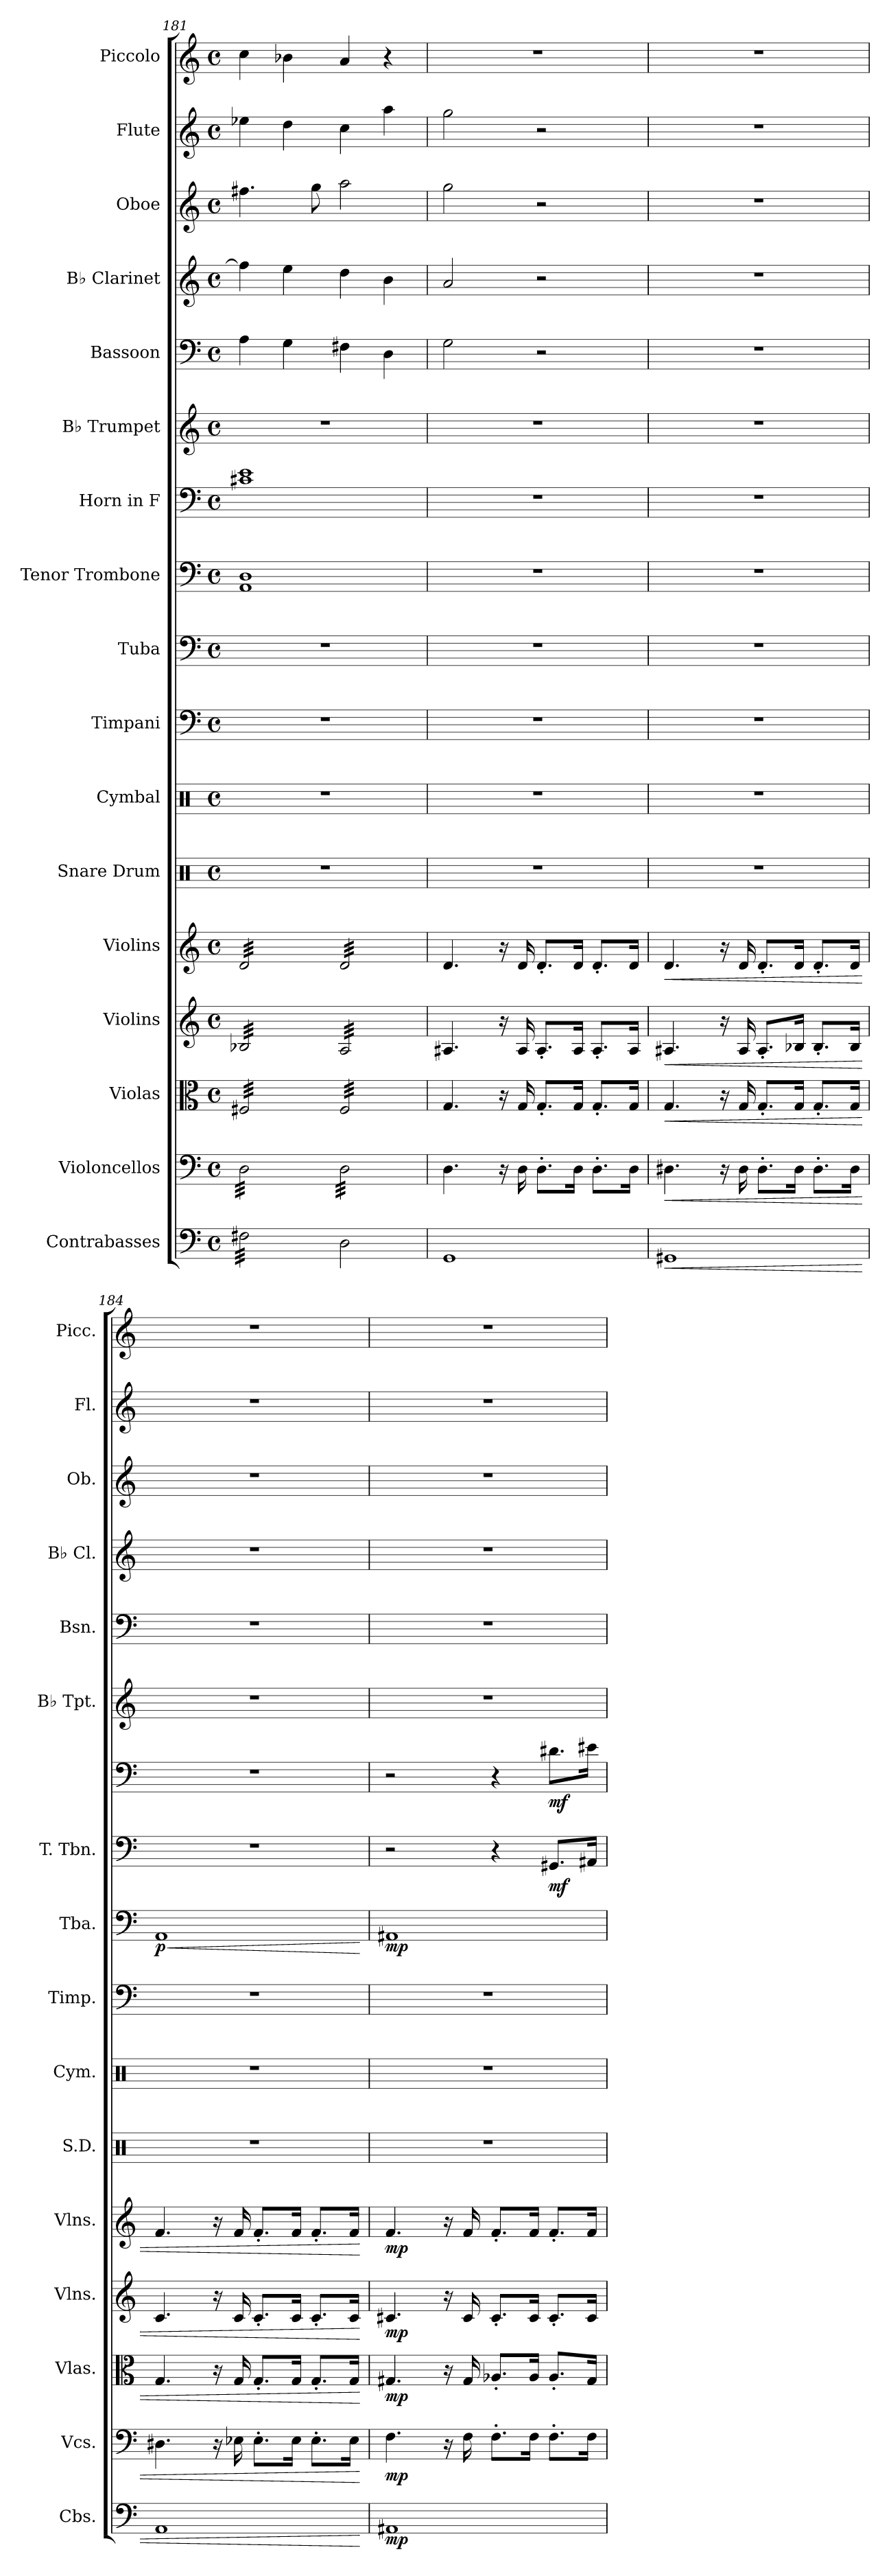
**kern	**dynam	**kern	**dynam	**kern	**dynam	**kern	**dynam	**kern	**dynam	**kern	**kern	**kern	**kern	**dynam	**kern	**dynam	**kern	**dynam	**kern	**kern	**kern	**kern	**kern	**kern
*part17	*part17	*part16	*part16	*part15	*part15	*part14	*part14	*part13	*part13	*part12	*part11	*part10	*part9	*part9	*part8	*part8	*part7	*part7	*part6	*part5	*part4	*part3	*part2	*part1
*staff17	*staff17	*staff16	*staff16	*staff15	*staff15	*staff14	*staff14	*staff13	*staff13	*staff12	*staff11	*staff10	*staff9	*staff9	*staff8	*staff8	*staff7	*staff7	*staff6	*staff5	*staff4	*staff3	*staff2	*staff1
*I"Contrabasses	*	*I"Violoncellos	*	*I"Violas	*	*I"Violins	*	*I"Violins	*	*I"Snare Drum	*I"Cymbal	*I"Timpani	*I"Tuba	*	*I"Tenor Trombone	*	*I"Horn in F	*	*I"B♭ Trumpet	*I"Bassoon	*I"B♭ Clarinet	*I"Oboe	*I"Flute	*I"Piccolo
*I'Cbs.	*	*I'Vcs.	*	*I'Vlas.	*	*I'Vlns.	*	*I'Vlns.	*	*I'S.D.	*I'Cym.	*I'Timp.	*I'Tba.	*	*I'T. Tbn.	*	*	*	*I'B♭ Tpt.	*I'Bsn.	*I'B♭ Cl.	*I'Ob.	*I'Fl.	*I'Picc.
*clefF4	*	*clefF4	*	*clefC3	*	*clefG2	*	*clefG2	*	*clefX	*clefX	*clefF4	*clefF4	*	*clefF4	*	*clefF4	*	*clefG2	*clefF4	*clefG2	*clefG2	*clefG2	*clefG2
*ITrd7c12	*	*	*	*	*	*	*	*	*	*	*	*	*	*	*	*	*ITrd4c7	*	*ITrd1c2	*	*ITrd1c2	*	*	*ITrd-7c-12
*k[]	*	*k[]	*	*k[]	*	*k[]	*	*k[]	*	*k[]	*k[]	*k[]	*k[]	*	*k[]	*	*k[b-]	*	*k[b-e-]	*k[]	*k[b-e-]	*k[]	*k[]	*k[]
*M4/4	*	*M4/4	*	*M4/4	*	*M4/4	*	*M4/4	*	*M4/4	*M4/4	*M4/4	*M4/4	*	*M4/4	*	*M4/4	*	*M4/4	*M4/4	*M4/4	*M4/4	*M4/4	*M4/4
*met(c)	*	*met(c)	*	*met(c)	*	*met(c)	*	*met(c)	*	*met(c)	*met(c)	*met(c)	*met(c)	*	*met(c)	*	*met(c)	*	*met(c)	*met(c)	*met(c)	*met(c)	*met(c)	*met(c)
=181	=181	=181	=181	=181	=181	=181	=181	=181	=181	=181	=181	=181	=181	=181	=181	=181	=181	=181	=181	=181	=181	=181	=181	=181
*tremolo	*	*	*	*	*	*	*	*	*	*	*	*	*	*	*	*	*	*	*	*	*	*	*	*
*	*	*tremolo	*	*	*	*	*	*	*	*	*	*	*	*	*	*	*	*	*	*	*	*	*	*
*	*	*	*	*tremolo	*	*	*	*	*	*	*	*	*	*	*	*	*	*	*	*	*	*	*	*
*	*	*	*	*	*	*tremolo	*	*	*	*	*	*	*	*	*	*	*	*	*	*	*	*	*	*
*	*	*	*	*	*	*	*	*tremolo	*	*	*	*	*	*	*	*	*	*	*	*	*	*	*	*
32FF#X\LLL	.	32D\LLL	.	32F#X/LLL	.	32B-X/LLL	.	32d/LLL	.	1r	1r	1r	1r	.	1AA 1D	.	1F#X 1A	.	1r	4A\	4ee-\]	4.ff#X\	4ee-X\	4ccc\
32FF#X\	.	32D\	.	32F#X/	.	32B-X/	.	32d/	.	.	.	.	.	.	.	.	.	.	.	.	.	.	.	.
32FF#X\	.	32D\	.	32F#X/	.	32B-X/	.	32d/	.	.	.	.	.	.	.	.	.	.	.	.	.	.	.	.
32FF#X\	.	32D\	.	32F#X/	.	32B-X/	.	32d/	.	.	.	.	.	.	.	.	.	.	.	.	.	.	.	.
32FF#X\	.	32D\	.	32F#X/	.	32B-X/	.	32d/	.	.	.	.	.	.	.	.	.	.	.	.	.	.	.	.
32FF#X\	.	32D\	.	32F#X/	.	32B-X/	.	32d/	.	.	.	.	.	.	.	.	.	.	.	.	.	.	.	.
32FF#X\	.	32D\	.	32F#X/	.	32B-X/	.	32d/	.	.	.	.	.	.	.	.	.	.	.	.	.	.	.	.
32FF#X\	.	32D\	.	32F#X/	.	32B-X/	.	32d/	.	.	.	.	.	.	.	.	.	.	.	.	.	.	.	.
32FF#X\	.	32D\	.	32F#X/	.	32B-X/	.	32d/	.	.	.	.	.	.	.	.	.	.	.	4G\	4dd\	.	4dd\	4bb-X\
32FF#X\	.	32D\	.	32F#X/	.	32B-X/	.	32d/	.	.	.	.	.	.	.	.	.	.	.	.	.	.	.	.
32FF#X\	.	32D\	.	32F#X/	.	32B-X/	.	32d/	.	.	.	.	.	.	.	.	.	.	.	.	.	.	.	.
32FF#X\	.	32D\	.	32F#X/	.	32B-X/	.	32d/	.	.	.	.	.	.	.	.	.	.	.	.	.	.	.	.
32FF#X\	.	32D\	.	32F#X/	.	32B-X/	.	32d/	.	.	.	.	.	.	.	.	.	.	.	.	.	8gg\	.	.
32FF#X\	.	32D\	.	32F#X/	.	32B-X/	.	32d/	.	.	.	.	.	.	.	.	.	.	.	.	.	.	.	.
32FF#X\	.	32D\	.	32F#X/	.	32B-X/	.	32d/	.	.	.	.	.	.	.	.	.	.	.	.	.	.	.	.
32FF#X\JJJ	.	32D\JJJ	.	32F#X/JJJ	.	32B-X/JJJ	.	32d/JJJ	.	.	.	.	.	.	.	.	.	.	.	.	.	.	.	.
*Xtremolo	*	*	*	*	*	*	*	*	*	*	*	*	*	*	*	*	*	*	*	*	*	*	*	*
2DD\	.	32D\LLL	.	32F#/LLL	.	32A/LLL	.	32d/LLL	.	.	.	.	.	.	.	.	.	.	.	4F#X\	4cc\	2aa\	4cc\	4aa/
.	.	32D\	.	32F#/	.	32A/	.	32d/	.	.	.	.	.	.	.	.	.	.	.	.	.	.	.	.
.	.	32D\	.	32F#/	.	32A/	.	32d/	.	.	.	.	.	.	.	.	.	.	.	.	.	.	.	.
.	.	32D\	.	32F#/	.	32A/	.	32d/	.	.	.	.	.	.	.	.	.	.	.	.	.	.	.	.
.	.	32D\	.	32F#/	.	32A/	.	32d/	.	.	.	.	.	.	.	.	.	.	.	.	.	.	.	.
.	.	32D\	.	32F#/	.	32A/	.	32d/	.	.	.	.	.	.	.	.	.	.	.	.	.	.	.	.
.	.	32D\	.	32F#/	.	32A/	.	32d/	.	.	.	.	.	.	.	.	.	.	.	.	.	.	.	.
.	.	32D\	.	32F#/	.	32A/	.	32d/	.	.	.	.	.	.	.	.	.	.	.	.	.	.	.	.
.	.	32D\	.	32F#/	.	32A/	.	32d/	.	.	.	.	.	.	.	.	.	.	.	4D\	4a\	.	4aa\	4r
.	.	32D\	.	32F#/	.	32A/	.	32d/	.	.	.	.	.	.	.	.	.	.	.	.	.	.	.	.
.	.	32D\	.	32F#/	.	32A/	.	32d/	.	.	.	.	.	.	.	.	.	.	.	.	.	.	.	.
.	.	32D\	.	32F#/	.	32A/	.	32d/	.	.	.	.	.	.	.	.	.	.	.	.	.	.	.	.
.	.	32D\	.	32F#/	.	32A/	.	32d/	.	.	.	.	.	.	.	.	.	.	.	.	.	.	.	.
.	.	32D\	.	32F#/	.	32A/	.	32d/	.	.	.	.	.	.	.	.	.	.	.	.	.	.	.	.
.	.	32D\	.	32F#/	.	32A/	.	32d/	.	.	.	.	.	.	.	.	.	.	.	.	.	.	.	.
.	.	32D\JJJ	.	32F#/JJJ	.	32A/JJJ	.	32d/JJJ	.	.	.	.	.	.	.	.	.	.	.	.	.	.	.	.
*	*	*	*	*	*	*	*	*Xtremolo	*	*	*	*	*	*	*	*	*	*	*	*	*	*	*	*
*	*	*	*	*	*	*Xtremolo	*	*	*	*	*	*	*	*	*	*	*	*	*	*	*	*	*	*
*	*	*	*	*Xtremolo	*	*	*	*	*	*	*	*	*	*	*	*	*	*	*	*	*	*	*	*
*	*	*Xtremolo	*	*	*	*	*	*	*	*	*	*	*	*	*	*	*	*	*	*	*	*	*	*
!!LO:PB:g=z
=182	=182	=182	=182	=182	=182	=182	=182	=182	=182	=182	=182	=182	=182	=182	=182	=182	=182	=182	=182	=182	=182	=182	=182	=182
1GGG	.	4.D\	.	4.G/	.	4.A#X/	.	4.d/	.	1r	1r	1r	1r	.	1r	.	1r	.	1r	2G\	2g/	2gg\	2gg\	1r
.	.	16r	.	16r	.	16r	.	16r	.	.	.	.	.	.	.	.	.	.	.	.	.	.	.	.
.	.	16D\	.	16G/	.	16A#/	.	16d/	.	.	.	.	.	.	.	.	.	.	.	.	.	.	.	.
.	.	8.D'\L	.	8.G'/L	.	8.A#'/L	.	8.d'/L	.	.	.	.	.	.	.	.	.	.	.	2r	2r	2r	2r	.
.	.	16D\Jk	.	16G/Jk	.	16A#/Jk	.	16d/Jk	.	.	.	.	.	.	.	.	.	.	.	.	.	.	.	.
.	.	8.D'\L	.	8.G'/L	.	8.A#'/L	.	8.d'/L	.	.	.	.	.	.	.	.	.	.	.	.	.	.	.	.
.	.	16D\Jk	.	16G/Jk	.	16A#/Jk	.	16d/Jk	.	.	.	.	.	.	.	.	.	.	.	.	.	.	.	.
=183	=183	=183	=183	=183	=183	=183	=183	=183	=183	=183	=183	=183	=183	=183	=183	=183	=183	=183	=183	=183	=183	=183	=183	=183
!	!LO:HP:b	!	!LO:HP:b	!	!LO:HP:b	!	!LO:HP:b	!	!LO:HP:b	!	!	!	!	!	!	!	!	!	!	!	!	!	!	!
1GGG#X	<	4.D#X\	<	4.G/	<	4.A#X/	<	4.d/	<	1r	1r	1r	1r	.	1r	.	1r	.	1r	1r	1r	1r	1r	1r
.	.	16r	.	16r	.	16r	.	16r	.	.	.	.	.	.	.	.	.	.	.	.	.	.	.	.
.	.	16D#\	.	16G/	.	16A#/	.	16d/	.	.	.	.	.	.	.	.	.	.	.	.	.	.	.	.
.	.	8.D#'\L	.	8.G'/L	.	8.A#'/L	.	8.d'/L	.	.	.	.	.	.	.	.	.	.	.	.	.	.	.	.
.	.	16D#\Jk	.	16G/Jk	.	16B-X/Jk	.	16d/Jk	.	.	.	.	.	.	.	.	.	.	.	.	.	.	.	.
.	.	8.D#'\L	.	8.G'/L	.	8.B-'/L	.	8.d'/L	.	.	.	.	.	.	.	.	.	.	.	.	.	.	.	.
.	.	16D#\Jk	.	16G/Jk	.	16B-/Jk	.	16d/Jk	.	.	.	.	.	.	.	.	.	.	.	.	.	.	.	.
=184	=184	=184	=184	=184	=184	=184	=184	=184	=184	=184	=184	=184	=184	=184	=184	=184	=184	=184	=184	=184	=184	=184	=184	=184
!	!	!	!	!	!	!	!	!	!	!	!	!	!	!LO:HP:b	!	!	!	!	!	!	!	!	!	!
!	!	!	!	!	!	!	!	!	!	!	!	!	!	!LO:DY:n=1:b	!	!	!	!	!	!	!	!	!	!
1AAA	.	4.D#X\	.	4.G/	.	4.c/	.	4.f/	.	1r	1r	1r	1AA	< p	1r	.	1r	.	1r	1r	1r	1r	1r	1r
.	.	16r	.	16r	.	16r	.	16r	.	.	.	.	.	.	.	.	.	.	.	.	.	.	.	.
.	.	16E-X\	.	16G/	.	16c/	.	16f/	.	.	.	.	.	.	.	.	.	.	.	.	.	.	.	.
.	.	8.E-'\L	.	8.G'/L	.	8.c'/L	.	8.f'/L	.	.	.	.	.	.	.	.	.	.	.	.	.	.	.	.
.	.	16E-\Jk	.	16G/Jk	.	16c/Jk	.	16f/Jk	.	.	.	.	.	.	.	.	.	.	.	.	.	.	.	.
.	.	8.E-'\L	.	8.G'/L	.	8.c'/L	.	8.f'/L	.	.	.	.	.	.	.	.	.	.	.	.	.	.	.	.
.	.	16E-\Jk	.	16G/Jk	.	16c/Jk	.	16f/Jk	.	.	.	.	.	.	.	.	.	.	.	.	.	.	.	.
.	[	.	[	.	[	.	[	.	[	.	.	.	.	[	.	.	.	.	.	.	.	.	.	.
=185	=185	=185	=185	=185	=185	=185	=185	=185	=185	=185	=185	=185	=185	=185	=185	=185	=185	=185	=185	=185	=185	=185	=185	=185
!	!LO:DY:b	!	!LO:DY:b	!	!LO:DY:b	!	!LO:DY:b	!	!LO:DY:b	!	!	!	!	!LO:DY:b	!	!	!	!	!	!	!	!	!	!
1AAA#X	mp	4.F\	mp	4.G#X/	mp	4.c#X/	mp	4.f/	mp	1r	1r	1r	1AA#X	mp	2r	.	2r	.	1r	1r	1r	1r	1r	1r
.	.	16r	.	16r	.	16r	.	16r	.	.	.	.	.	.	.	.	.	.	.	.	.	.	.	.
.	.	16F\	.	16G#/	.	16c#/	.	16f/	.	.	.	.	.	.	.	.	.	.	.	.	.	.	.	.
.	.	8.F'\L	.	8.A-X'/L	.	8.c#'/L	.	8.f'/L	.	.	.	.	.	.	4r	.	4r	.	.	.	.	.	.	.
.	.	16F\Jk	.	16A-/Jk	.	16c#/Jk	.	16f/Jk	.	.	.	.	.	.	.	.	.	.	.	.	.	.	.	.
!	!	!	!	!	!	!	!	!	!	!	!	!	!	!	!	!LO:DY:b	!	!LO:DY:b	!	!	!	!	!	!
.	.	8.F'\L	.	8.A-'/L	.	8.c#'/L	.	8.f'/L	.	.	.	.	.	.	8.GG#X/L	mf	8.G#X\L	mf	.	.	.	.	.	.
.	.	16F\Jk	.	16G#/Jk	.	16c#/Jk	.	16f/Jk	.	.	.	.	.	.	16AA#X/Jk	.	16A#X\Jk	.	.	.	.	.	.	.
=	=	=	=	=	=	=	=	=	=	=	=	=	=	=	=	=	=	=	=	=	=	=	=	=
*-	*-	*-	*-	*-	*-	*-	*-	*-	*-	*-	*-	*-	*-	*-	*-	*-	*-	*-	*-	*-	*-	*-	*-	*-
